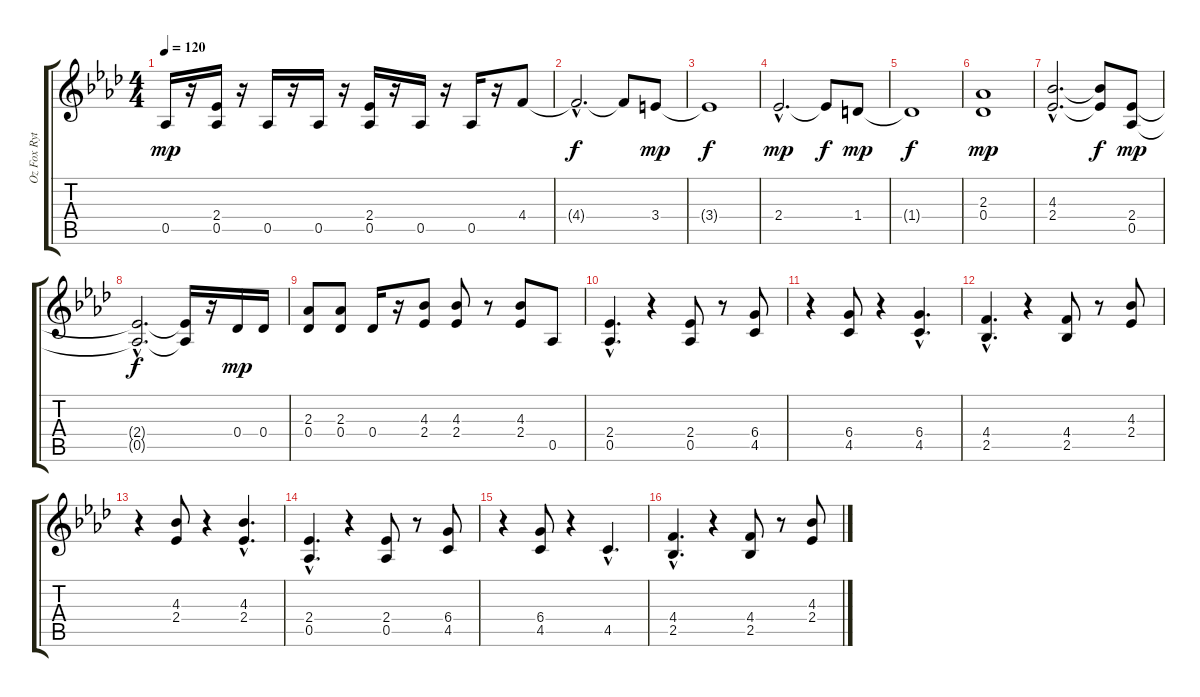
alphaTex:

\track ("Oz Fox Rythm" "Oz Fox Ryt") {instrument overdrivenguitar}
\staff {score tabs}
\tuning (Eb4 Bb3 Gb3 Db3 Ab2 Eb2) {hide}
\ts (4 4)
\tempo 120
\clef g2
\ks ab
0.5.16{dy mp} r.16 (2.4 0.5).16 r.16 0.5.16 r.16 0.5.16 r.16 (2.4 0.5).16 r.16 0.5.16 r.16 0.5.16 r.16 4.4.8 |
4.4{hac t}.2{d dy f} 4.4{t}.8 3.4.8{dy mp} |
3.4{t}.1{dy f} |
2.4{hac}.2{d dy mp} 2.4{t}.8{dy f} 1.4.8{dy mp} |
1.4{t}.1{dy f} |
(2.3 0.4).1{dy mp} |
(4.3{hac} 2.4{hac}).2{d} (4.3{t} 2.4{t}).8{dy f} (2.4 0.5).8{dy mp} |
(2.4{hac t} 0.5{hac t}).2{d dy f} (2.4{t} 0.5{t}).16 r.16 0.4.16{dy mp} 0.4.16 |
(2.3 0.4).8 (2.3 0.4).8 0.4.16 r.16 (4.3 2.4).8 (4.3 2.4).8 r.8 (4.3 2.4).8 0.5.8 |
(2.4{hac} 0.5{hac}).4{d} r.4 (2.4 0.5).8 r.8 (6.4 4.5).8 |
r.4 (6.4 4.5).8 r.4 (6.4{hac} 4.5{hac}).4{d} |
(4.4{hac} 2.5{hac}).4{d} r.4 (4.4 2.5).8 r.8 (4.3 2.4).8 |
r.4 (4.3 2.4).8 r.4 (4.3{hac} 2.4{hac}).4{d} |
(2.4{hac} 0.5{hac}).4{d} r.4 (2.4 0.5).8 r.8 (6.4 4.5).8 |
r.4 (6.4 4.5).8 r.4 4.5{hac}.4{d} |
(4.4{hac} 2.5{hac}).4{d} r.4 (4.4 2.5).8 r.8 (4.3 2.4).8
